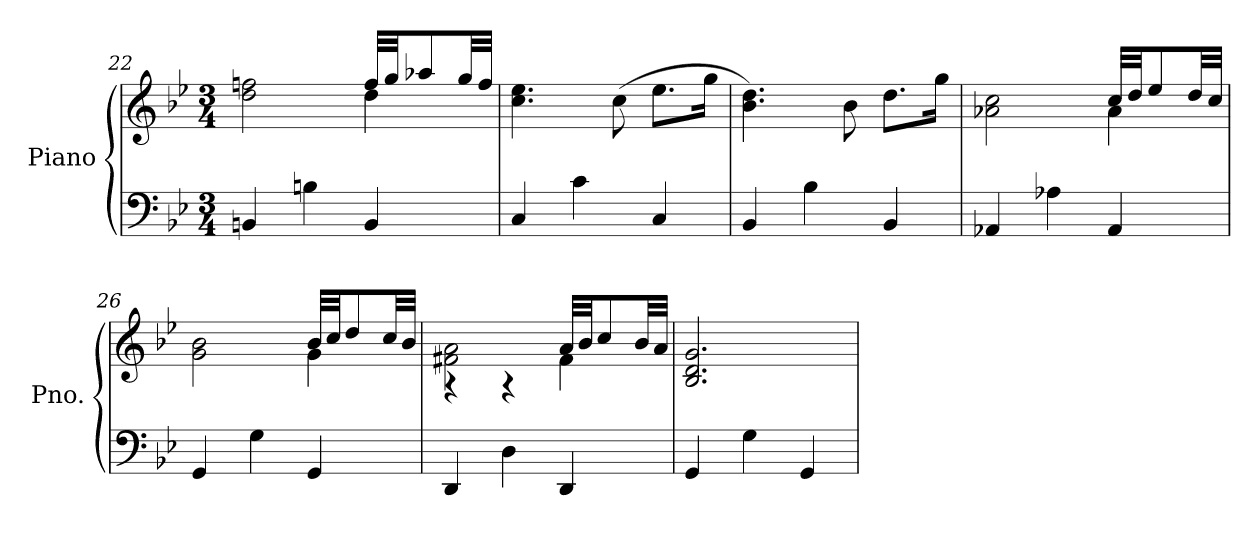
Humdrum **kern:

**kern	**kern
*part1	*part1
*staff2	*staff1
*I"Piano	*
*I'Pno.	*
*clefF4	*clefG2
*k[b-e-]	*k[b-e-]
*M3/4	*M3/4
=22	=22
*	*^
4BBn/	2dd\ 2ffn\	2ryy
4Bn\	.	.
4BB/	32ff/LLL	4dd\
.	32gg/JJ	.
.	8aa-X/	.
.	32gg/LL	.
.	32ff/JJJ	.
*	*v	*v
=23	=23
4C/	4.cc\ 4.ee-\
4c\	.
.	(>8cc\
4C/	8.ee-\L
.	16gg\Jk
=24	=24
4BB-/	4.b-\ 4.dd\)
4B-\	.
.	8b-\
4BB-/	8.dd\L
.	16gg\Jk
=25	=25
*	*^
4AA-X/	2a-X\ 2cc\	2ryy
4A-X\	.	.
4AA-/	32cc/LLL	4a-\
.	32dd/JJ	.
.	8ee-/	.
.	32dd/LL	.
.	32cc/JJJ	.
=26	=26	=26
4GG/	2g\ 2b-\	2ryy
4G\	.	.
4GG/	32b-/LLL	4g\
.	32cc/JJ	.
.	8dd/	.
.	32cc/LL	.
.	32b-/JJJ	.
=27	=27	=27
4DD/	2f#X\ 2a\	4r
4D\	.	4r
4DD/	32a/LLL	4f#\
.	32b-/JJ	.
.	8cc/	.
.	32b-/LL	.
.	32a/JJJ	.
*	*v	*v
=28	=28
4GG/	2.B-/ 2.d/ 2.g/
4G\	.
4GG/	.
=	=
*-	*-
